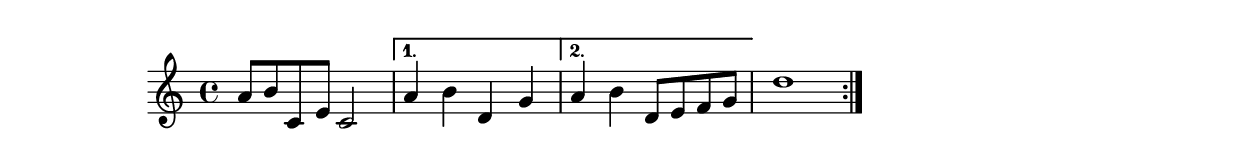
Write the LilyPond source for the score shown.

\version "2.18.2"

\score {
  \new Staff {
    \time 4/4

	a'8 b' c' e' c'2
	\set Score.repeatCommands = #'((volta #f) (volta "1."))
	a'4 b' d' g'
	\set Score.repeatCommands = #'((volta #f))
	\set Score.repeatCommands = #'((volta #f) (volta "2."))
	a'4 b' d'8 e' f' g'
	\set Score.repeatCommands = #'((volta #f))
	d''1 \bar ":.|.:"

  }
}
